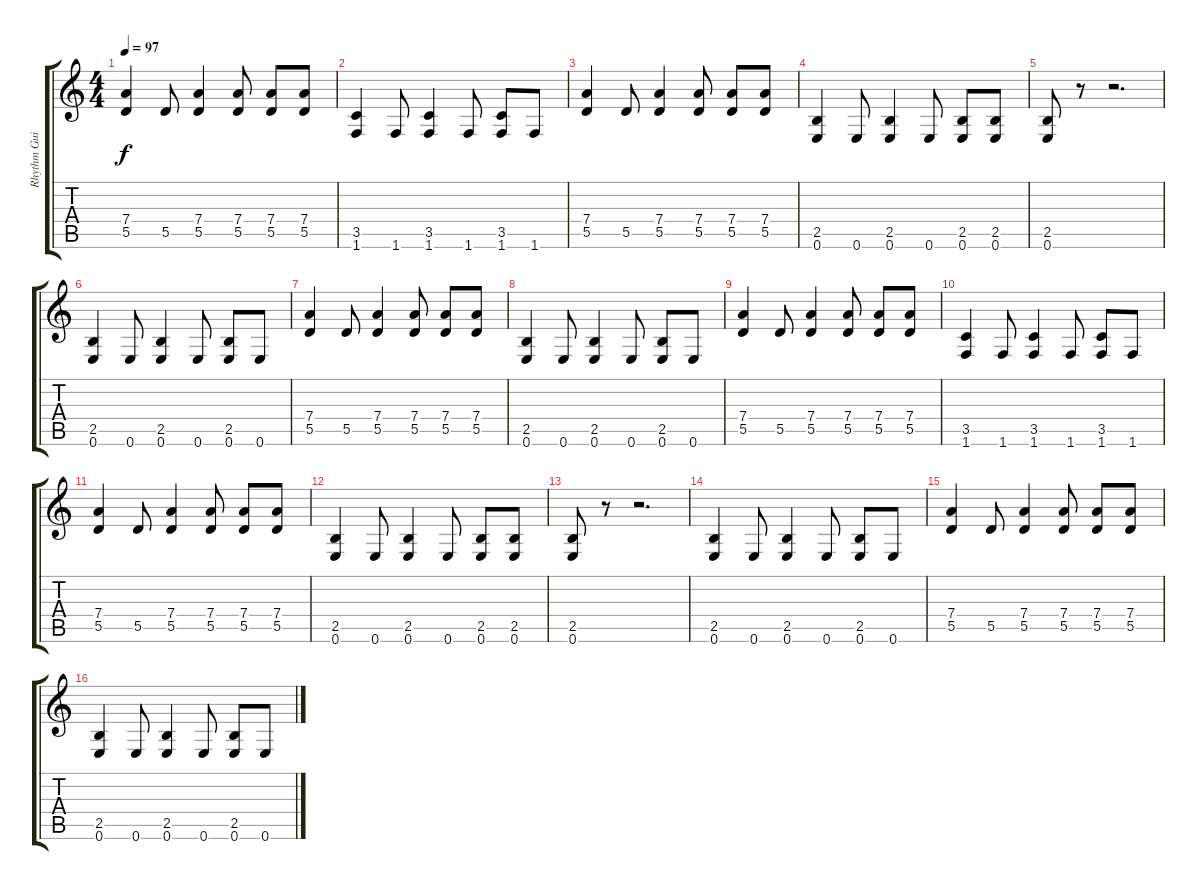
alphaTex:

\track ("Rhythm Guitar" "Rhythm Gui") {instrument distortionguitar}
\staff {score tabs}
\tuning (E4 B3 G3 D3 A2 E2) {hide}
\ts (4 4)
\tempo 97
\clef g2
\ks c
(7.4 5.5).4{dy f} 5.5.8 (7.4 5.5).4 (7.4 5.5).8 (7.4 5.5).8 (7.4 5.5).8 |
(3.5 1.6).4 1.6.8 (3.5 1.6).4 1.6.8 (3.5 1.6).8 1.6.8 |
(7.4 5.5).4 5.5.8 (7.4 5.5).4 (7.4 5.5).8 (7.4 5.5).8 (7.4 5.5).8 |
(2.5 0.6).4 0.6.8 (2.5 0.6).4 0.6.8 (2.5 0.6).8 (2.5 0.6).8 |
(2.5 0.6).8 r.8 r.2{d} |
(2.5 0.6).4 0.6.8 (2.5 0.6).4 0.6.8 (2.5 0.6).8 0.6.8 |
(7.4 5.5).4 5.5.8 (7.4 5.5).4 (7.4 5.5).8 (7.4 5.5).8 (7.4 5.5).8 |
(2.5 0.6).4 0.6.8 (2.5 0.6).4 0.6.8 (2.5 0.6).8 0.6.8 |
(7.4 5.5).4 5.5.8 (7.4 5.5).4 (7.4 5.5).8 (7.4 5.5).8 (7.4 5.5).8 |
(3.5 1.6).4 1.6.8 (3.5 1.6).4 1.6.8 (3.5 1.6).8 1.6.8 |
(7.4 5.5).4 5.5.8 (7.4 5.5).4 (7.4 5.5).8 (7.4 5.5).8 (7.4 5.5).8 |
(2.5 0.6).4 0.6.8 (2.5 0.6).4 0.6.8 (2.5 0.6).8 (2.5 0.6).8 |
(2.5 0.6).8 r.8 r.2{d} |
(2.5 0.6).4 0.6.8 (2.5 0.6).4 0.6.8 (2.5 0.6).8 0.6.8 |
(7.4 5.5).4 5.5.8 (7.4 5.5).4 (7.4 5.5).8 (7.4 5.5).8 (7.4 5.5).8 |
(2.5 0.6).4 0.6.8 (2.5 0.6).4 0.6.8 (2.5 0.6).8 0.6.8
